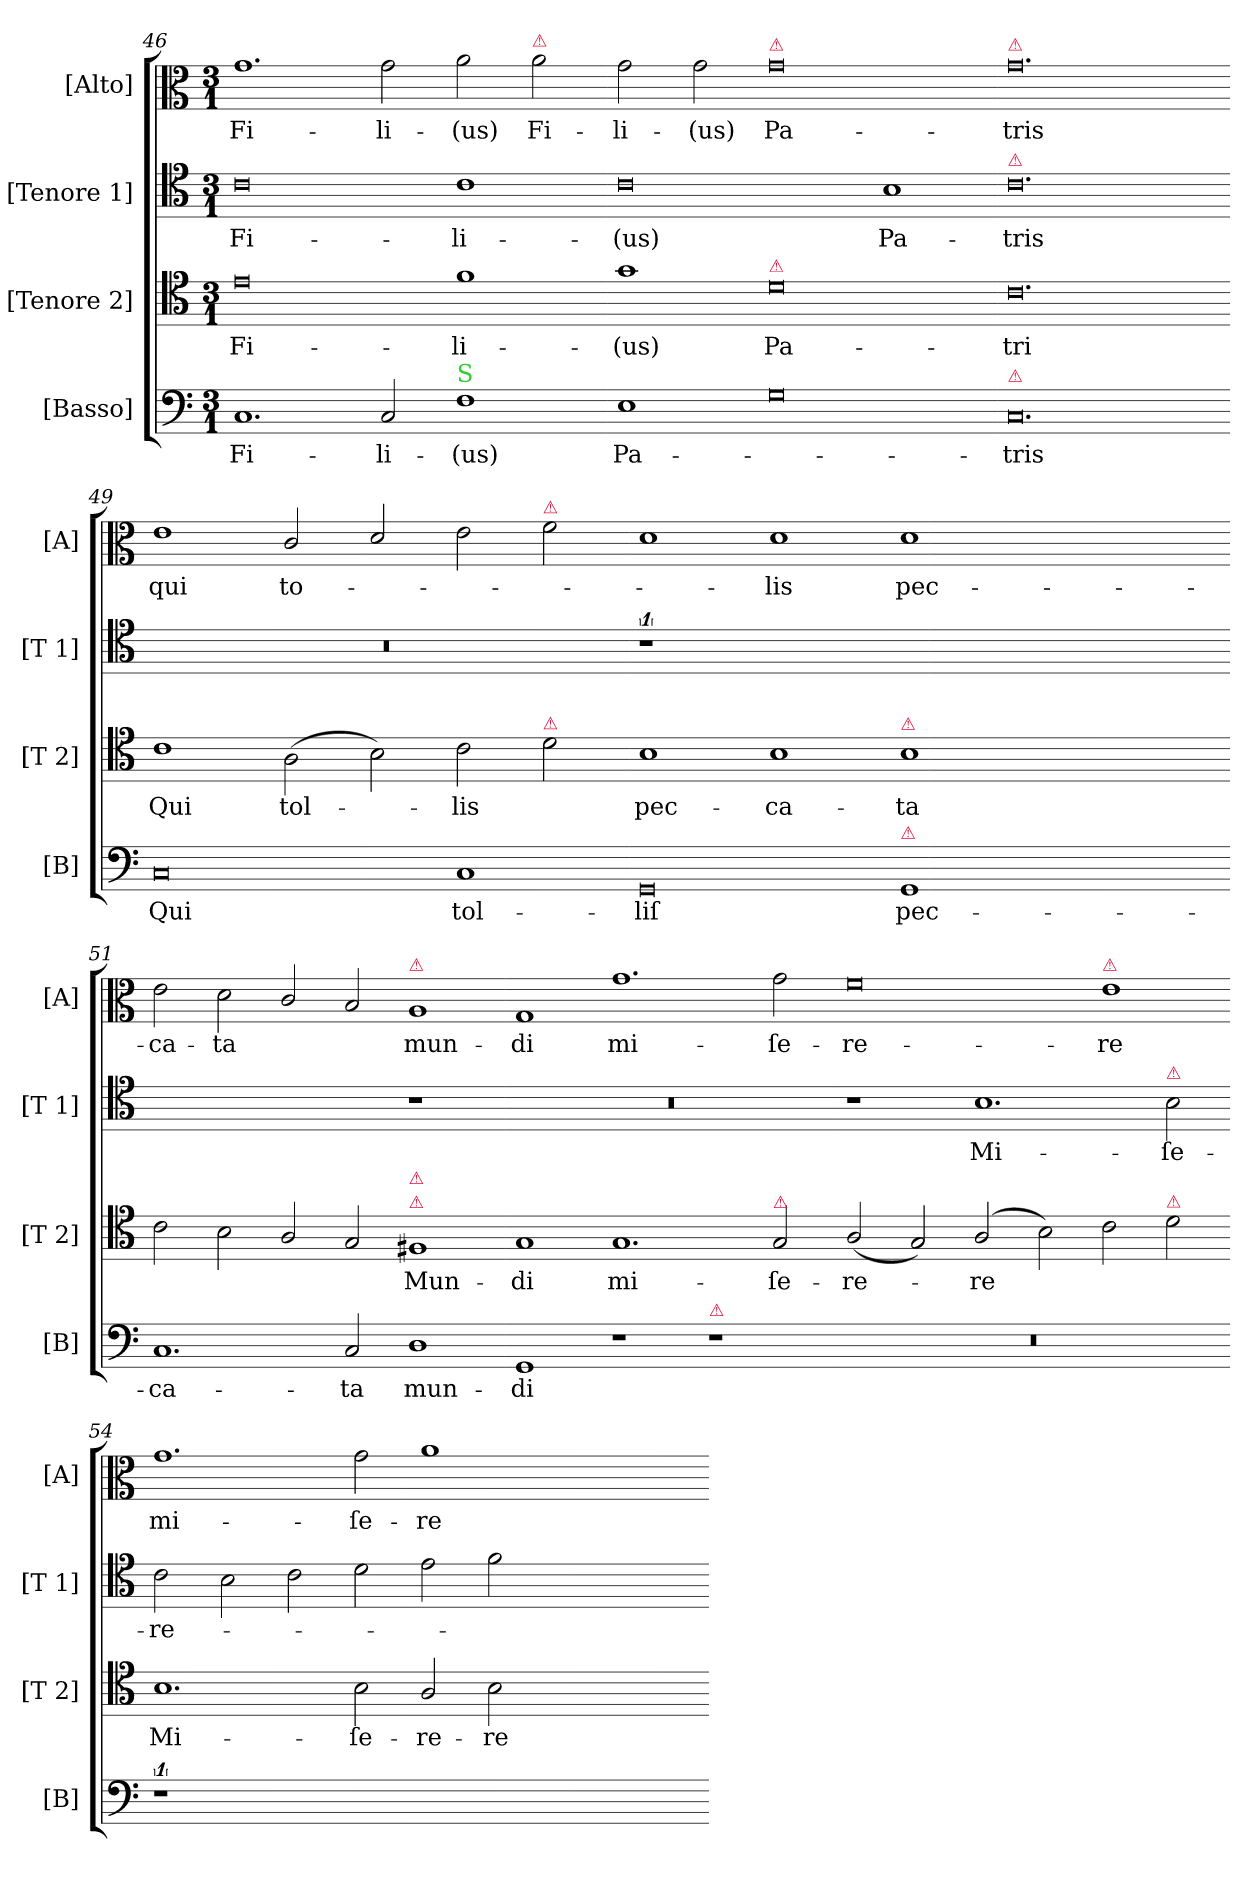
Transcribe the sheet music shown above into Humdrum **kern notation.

**kern	**text	**kern	**text	**kern	**text	**kern	**text
*part4	*part4	*part3	*part3	*part2	*part2	*part1	*part1
*staff4	*staff4	*staff3	*staff3	*staff2	*staff2	*staff1	*staff1
*I"[Basso]	*	*I"[Tenore 2]	*	*I"[Tenore 1]	*	*I"[Alto]	*
*I'[B]	*	*I'[T 2]	*	*I'[T 1]	*	*I'[A]	*
*clefF4	*	*clefC4	*	*clefC4	*	*clefC3	*
*k[]	*	*k[]	*	*k[]	*	*k[]	*
*M3/1	*	*M3/1	*	*M3/1	*	*M3/1	*
=46	=46	=46	=46	=46	=46	=46	=46
1.C	Fi-	0e	Fi-	0c	Fi-	1.g	Fi-
2C/	-li-	.	.	.	.	2g\	-li-
!LO:TX:a:color=limegreen:t=S	!	!	!	!	!	!	!
1F	-(us)	1f	-li-	1c	-li-	2a\	-(us)
!	!	!	!	!	!	!LO:TX:a:color=crimson:t=⚠	!
!	!	!	!	!	!	!	!LO:LY:i
.	.	.	.	.	.	2a\	Fi-
=47-	=47-	=47-	=47-	=47-	=47-	=47-	=47-
!	!	!	!	!	!	!	!LO:LY:i
1E	Pa-	1g	-(us)	0c	-(us)	2g\	-li-
!	!	!	!	!	!	!	!LO:LY:i
.	.	.	.	.	.	2g\	-(us)
!	!	!	!	!	!	!LO:TX:a:color=crimson:t=⚠	!
!	!	!LO:TX:a:color=crimson:t=⚠	!	!	!	!	!
0G	.	0d	Pa-	.	.	0g	Pa-
.	.	.	.	1B	Pa-	.	.
=48-	=48-	=48-	=48-	=48-	=48-	=48-	=48-
!	!	!	!	!	!	!LO:TX:a:color=crimson:t=⚠	!
!	!	!	!	!LO:TX:a:color=crimson:t=⚠	!	!	!
!LO:TX:a:color=crimson:t=⚠	!	!	!	!	!	!	!
0.C	-tris	0.c	-tri	0.c	-tris	0.g	-tris
=49-	=49-	=49-	=49-	=49-	=49-	=49-	=49-
0C	Qui	1c	Qui	0.r	.	1e	qui
.	.	(>2A\	tol-	.	.	2c/	to-
.	.	2B\)	.	.	.	2d/	.
1C	tol-	2c\	-lis	.	.	2e\	.
!	!	!	!	!	!	!LO:TX:a:color=crimson:t=⚠	!
!	!	!LO:TX:a:color=crimson:t=⚠	!	!	!	!	!
.	.	2d\	.	.	.	2f\	.
=50-	=50-	=50-	=50-	=50-	=50-	=50-	=50-
0GG	-liſ	1B	pec-	1%5r	.	1d	.
.	.	1B	-ca-	.	.	1d	-lis
!	!	!LO:TX:a:color=crimson:t=⚠	!	!	!	!	!
!LO:TX:a:color=crimson:t=⚠	!	!	!	!	!	!	!
1GG	pec-	1B	-ta	.	.	1d	pec-
0ryy	.	0ryy	.	.	.	0ryy	.
=51-	=51-	=51-	=51-	=51-	=51-	=51-	=51-
1.C	-ca-	2c\	.	0ryy	.	2e\	-ca-
.	.	2B\	.	.	.	2d\	-ta
.	.	2A/	.	.	.	2c/	.
2C/	-ta	2G/	.	.	.	2B/	.
!	!	!	!	!	!	!LO:TX:a:color=crimson:t=⚠	!
!	!	!LO:TX:a:color=crimson:t=⚠	!	!	!	!	!
!	!	!LO:TX:a:color=crimson:t=⚠	!	!	!	!	!
1D	mun-	1F#X	Mun-	1r	.	1A	mun-
=52-	=52-	=52-	=52-	=52-	=52-	=52-	=52-
1GG	-di	1G	-di	0.r	.	1G	-di
1r	.	1.G	mi-	.	.	1.g	mi-
!LO:TX:a:color=crimson:t=⚠	!	!	!	!	!	!	!
1r	.	.	.	.	.	.	.
!	!	!LO:TX:a:color=crimson:t=⚠	!	!	!	!	!
.	.	2G/	-ſe-	.	.	2g\	-ſe-
=53-	=53-	=53-	=53-	=53-	=53-	=53-	=53-
0.r	.	(<2A/	-re-	1r	.	0f	-re-
.	.	2G/)	.	.	.	.	.
.	.	(<2A/	-re	1.B	Mi-	.	.
.	.	2B\)	.	.	.	.	.
!	!	!	!	!	!	!LO:TX:a:color=crimson:t=⚠	!
.	.	2c\	.	.	.	1e	-re
!	!	!	!	!LO:TX:a:color=crimson:t=⚠	!	!	!
!	!	!LO:TX:a:color=crimson:t=⚠	!	!	!	!	!
.	.	2d\	.	2B\	-ſe-	.	.
=54-	=54-	=54-	=54-	=54-	=54-	=54-	=54-
!	!	!	!	!	!	!	!LO:LY:i
1%5r	.	1.B	Mi-	2c\	-re-	1.g	mi-
.	.	.	.	2B\	.	.	.
.	.	.	.	2c\	.	.	.
!	!	!	!	!	!	!	!LO:LY:i
.	.	2B\	-ſe-	2d\	.	2g\	-ſe-
!	!	!	!	!	!	!	!LO:LY:i
.	.	2A/	-re-	2e\	.	1a	-re-
.	.	2B\	-re	2f\	.	.	.
.	.	0ryy	.	0ryy	.	0ryy	.
=-	=-	=-	=-	=-	=-	=-	=-
*-	*-	*-	*-	*-	*-	*-	*-
